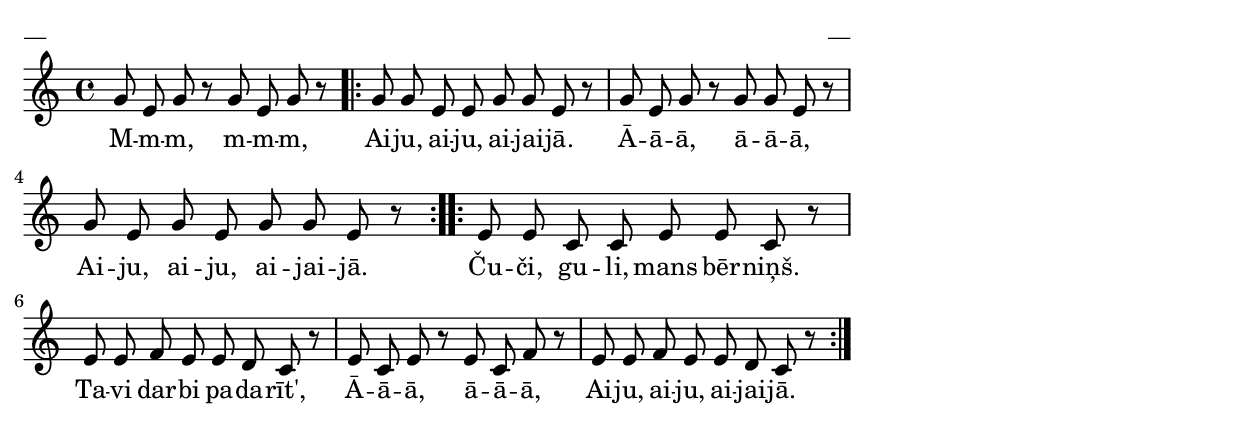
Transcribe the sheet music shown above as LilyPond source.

\version "2.13.16"
%\header {
%    title = "Čuči, guli, mans bērniņš"
%}
\paper {
line-width = 14\cm
left-margin = 0.4\cm
between-system-padding = 0.1\cm
between-system-space = 0.1\cm
}
\layout {
indent = #0
ragged-last = ##f
}

voiceA = \relative c' {
\clef "treble"
\key c \major
\time 4/4
g'8 e g r g e g r 
\repeat volta 2 {
g8 g e e g g e r | 
g8 e g r g g e r |
g8 e g e g g e r
}
\repeat volta 2 {
e8 e c c e e c r | 
e8 e f e e d c r |
e8 c e r e c f r | 
e8 e f e e d c r |
}
} 

lyricA = \lyricmode {
M -- m -- m, m -- m -- m,
Ai -- ju, ai -- ju, ai -- jai -- jā. 
Ā -- ā -- ā, ā -- ā -- ā, 
Ai -- ju, ai -- ju, ai -- jai -- jā.
Ču -- či, gu -- li, mans bēr -- niņš. 
Ta -- vi dar -- bi pa -- da -- rīt', 
Ā -- ā -- ā, ā -- ā -- ā,
Ai -- ju, ai -- ju, ai -- jai -- jā.
} 


fullScore = <<
\new Staff {
<<
\new Voice = "voiceA" { \oneVoice \autoBeamOff \voiceA }
\lyricsto "voiceA" \new Lyrics \lyricA
>>
}
>>

\score {
\fullScore
\header { piece = "__" opus = "__" }
}
\markup { \with-color #(x11-color 'white) \sans \smaller "__" }
\score {
\unfoldRepeats
\fullScore
\midi {
\context { \Staff \remove "Staff_performer" }
\context { \Voice \consists "Staff_performer" }
}
}


